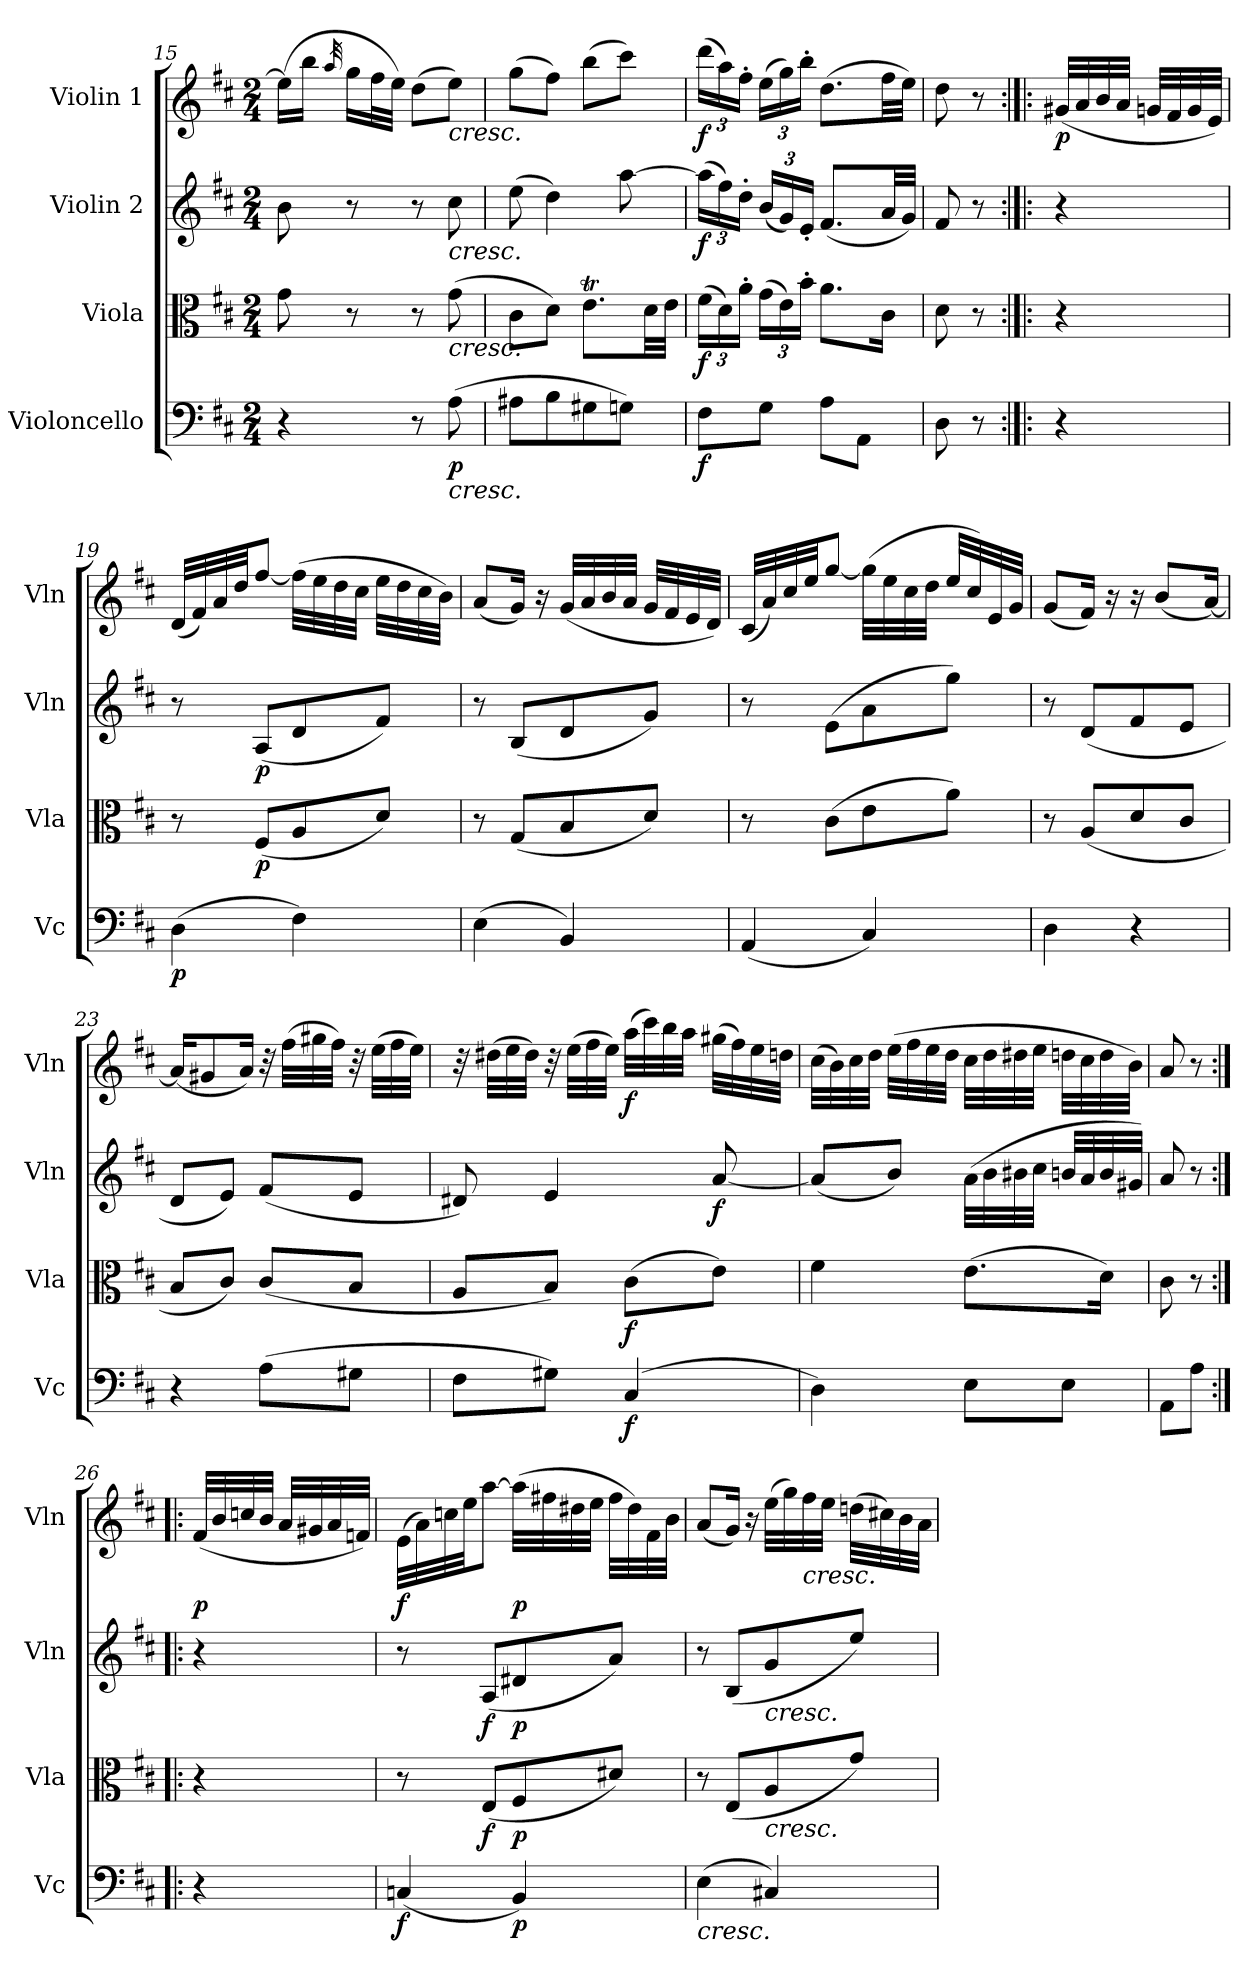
**kern	**dynam	**kern	**dynam	**kern	**dynam	**kern	**dynam
*part4	*part4	*part3	*part3	*part2	*part2	*part1	*part1
*staff4	*staff4	*staff3	*staff3	*staff2	*staff2	*staff1	*staff1
*I"Violoncello	*	*I"Viola	*	*I"Violin 2	*	*I"Violin 1	*
*I'Vc	*	*I'Vla	*	*I'Vln	*	*I'Vln	*
*clefF4	*	*clefC3	*	*clefG2	*	*clefG2	*
*k[f#c#]	*	*k[f#c#]	*	*k[f#c#]	*	*k[f#c#]	*
*M2/4	*	*M2/4	*	*M2/4	*	*M2/4	*
=15	=15	=15	=15	=15	=15	=15	=15
4r	.	8g\	.	8b\	.	(16ee\LL]	.
.	.	.	.	.	.	16bb\JJ	.
.	.	.	.	.	.	32qaa/	.
.	.	8r	.	8r	.	16gg\LL	.
.	.	.	.	.	.	32ff#\L	.
.	.	.	.	.	.	32ee\JJJ)	.
8r	.	8r	.	8r	.	(8dd\L	.
!	!	!	!	!	!	!LO:TX:b:i:t=cresc.	!
!	!	!	!	!LO:TX:b:i:t=cresc.	!	!	!
!	!	!LO:TX:b:i:t=cresc.	!	!	!	!	!
!LO:TX:b:i:t=cresc.	!	!	!	!	!	!	!
!	!LO:DY:b	!	!	!	!	!	!
(8A\	p	(8g\	.	8cc#\	.	8ee\J)	.
=16	=16	=16	=16	=16	=16	=16	=16
8A#X\L	.	8c#\L	.	(8ee\	.	(8gg\L	.
8B\	.	8d\J)	.	4dd\)	.	8ff#\J)	.
8G#X\	.	8.eT\L	.	.	.	(8bb\L	.
8Gn\J)	.	.	.	[8aa\	.	8ccc#\J)	.
.	.	32d\LL	.	.	.	.	.
.	.	32e\JJJ	.	.	.	.	.
!!LO:LB:g=z
=17	=17	=17	=17	=17	=17	=17	=17
*	*	*Xbrackettup	*	*	*	*Xbrackettup	*
!	!LO:DY:b	!	!LO:DY:b	!	!LO:DY:b	!	!LO:DY:b
8F#\L	f	(24f#\LL	f	(24aa\LL]	f	(24ddd\LL	f
.	.	24d\)	.	24ff#\)	.	24aa\)	.
.	.	24a'\JJ	.	24dd'\JJ	.	24ff#'\JJ	.
*	*	*	*	*Xbrackettup	*	*	*
8G\J	.	(24g\LL	.	(24b/LL	.	(24ee\LL	.
.	.	24e\)	.	24g/)	.	24gg\)	.
.	.	24b'\JJ	.	24e'/JJ	.	24bb'\JJ	.
8A\L	.	8.a\L	.	(8.f#/L	.	(8.dd\L	.
8AA\J	.	.	.	.	.	.	.
.	.	16c#\Jk	.	32a/LL	.	32ff#\LL	.
.	.	.	.	32g/JJJ)	.	32ee\JJJ)	.
=18	=18	=18	=18	=18	=18	=18	=18
8D\	.	8d\	.	8f#/	.	8dd\	.
8r	.	8r	.	8r	.	8r	.
=18X2:|!|:	=18X2:|!|:	=18X2:|!|:	=18X2:|!|:	=18X2:|!|:	=18X2:|!|:	=18X2:|!|:	=18X2:|!|:
!	!	!	!	!	!	!	!LO:DY:b
4r	.	4r	.	4r	.	(32g#X/LLL	p
.	.	.	.	.	.	32a/	.
.	.	.	.	.	.	32b/	.
.	.	.	.	.	.	32a/JJJ	.
.	.	.	.	.	.	32gn/LLL	.
.	.	.	.	.	.	32f#/	.
.	.	.	.	.	.	32g/	.
.	.	.	.	.	.	32e/JJJ)	.
=19	=19	=19	=19	=19	=19	=19	=19
!	!LO:DY:b	!	!	!	!	!	!
(4D\	p	8r	.	8r	.	(32d/LLL	.
.	.	.	.	.	.	32f#/)	.
.	.	.	.	.	.	32a/	.
.	.	.	.	.	.	32dd/JJ	.
!	!	!	!LO:DY:b	!	!LO:DY:b	!	!
.	.	(8F#/L	p	(8A/L	p	[8ff#/J	.
4F#\)	.	8A/	.	8d/	.	(32ff#\LLL]	.
.	.	.	.	.	.	32ee\	.
.	.	.	.	.	.	32dd\	.
.	.	.	.	.	.	32cc#\JJJ	.
.	.	8d/J)	.	8f#/J)	.	32ee\LLL	.
.	.	.	.	.	.	32dd\	.
.	.	.	.	.	.	32cc#\	.
.	.	.	.	.	.	32b\JJJ)	.
!!LO:LB:g=z
=20	=20	=20	=20	=20	=20	=20	=20
(4E\	.	8r	.	8r	.	(8a/L	.
.	.	(8G/L	.	(8B/L	.	16g/Jk)	.
.	.	.	.	.	.	16r	.
4BB/)	.	8B/	.	8d/	.	(32g/LLL	.
.	.	.	.	.	.	32a/	.
.	.	.	.	.	.	32b/	.
.	.	.	.	.	.	32a/JJJ	.
.	.	8d/J)	.	8g/J)	.	32g/LLL	.
.	.	.	.	.	.	32f#/	.
.	.	.	.	.	.	32e/	.
.	.	.	.	.	.	32d/JJJ)	.
=21	=21	=21	=21	=21	=21	=21	=21
(4AA/	.	8r	.	8r	.	(32c#/LLL	.
.	.	.	.	.	.	32a/)	.
.	.	.	.	.	.	32cc#/	.
.	.	.	.	.	.	32ee/JJ	.
.	.	(8c#\L	.	(8e\L	.	[8gg/J	.
4C#/)	.	8e\	.	8a\	.	(32gg\LLL]	.
.	.	.	.	.	.	32ee\	.
.	.	.	.	.	.	32cc#\	.
.	.	.	.	.	.	32dd\JJJ	.
.	.	8a\J)	.	8gg\J)	.	32ee/LLL	.
.	.	.	.	.	.	32cc#/)	.
.	.	.	.	.	.	32e/	.
.	.	.	.	.	.	32g/JJJ	.
=22	=22	=22	=22	=22	=22	=22	=22
4D\	.	8r	.	8r	.	(8g/L	.
.	.	(8A/L	.	(8d/L	.	16f#/Jk)	.
.	.	.	.	.	.	16r	.
4r	.	8d/	.	8f#/	.	16r	.
.	.	.	.	.	.	(8b/L	.
.	.	8c#/J	.	8e/J	.	.	.
.	.	.	.	.	.	[16a/Jk)	.
=23	=23	=23	=23	=23	=23	=23	=23
4r	.	8B/L	.	8d/L	.	(16a/KL]	.
.	.	.	.	.	.	8g#X/	.
.	.	8c#/J)	.	8e/J)	.	.	.
.	.	.	.	.	.	16a/Jk)	.
(8A\L	.	(8c#/L	.	(8f#/L	.	32r	.
.	.	.	.	.	.	(32ff#\LLL	.
.	.	.	.	.	.	32gg#X\	.
.	.	.	.	.	.	32ff#\JJJ)	.
8G#X\J	.	8B/J	.	8e/J	.	32r	.
.	.	.	.	.	.	(32ee\LLL	.
.	.	.	.	.	.	32ff#\	.
.	.	.	.	.	.	32ee\JJJ)	.
!!LO:PB:g=z
=24	=24	=24	=24	=24	=24	=24	=24
8F#\L	.	8A/L	.	8d#X/)	.	32r	.
.	.	.	.	.	.	(32dd#X\LLL	.
.	.	.	.	.	.	32ee\	.
.	.	.	.	.	.	32dd#\JJJ)	.
8G#X\J)	.	8B/J)	.	4e/	.	32r	.
.	.	.	.	.	.	(32ee\LLL	.
.	.	.	.	.	.	32ff#\	.
.	.	.	.	.	.	32ee\JJJ)	.
!	!LO:DY:b	!	!LO:DY:b	!	!	!	!LO:DY:b
(>4C#/	f	(8c#\L	f	.	.	(32aa\LLL	f
.	.	.	.	.	.	32ccc#\)	.
.	.	.	.	.	.	32bb\	.
.	.	.	.	.	.	32aa\JJJ	.
!	!	!	!	!	!LO:DY:b	!	!
.	.	8e\J)	.	[8a/	f	(32gg#X\LLL	.
.	.	.	.	.	.	32ff#\)	.
.	.	.	.	.	.	32ee\	.
.	.	.	.	.	.	32ddn\JJJ	.
=25	=25	=25	=25	=25	=25	=25	=25
4D\)	.	4f#\	.	(8a/L]	.	(32cc#\LLL	.
.	.	.	.	.	.	32b\)	.
.	.	.	.	.	.	32cc#\	.
.	.	.	.	.	.	32dd\JJJ	.
.	.	.	.	8b/J)	.	(32ee\LLL	.
.	.	.	.	.	.	32ff#\	.
.	.	.	.	.	.	32ee\	.
.	.	.	.	.	.	32dd\JJJ	.
8E\L	.	(8.e\L	.	(32a\LLL	.	32cc#\LLL	.
.	.	.	.	32b\	.	32dd\	.
.	.	.	.	32b#X\	.	32dd#X\	.
.	.	.	.	32cc#\JJJ	.	32ee\JJJ	.
8E\J	.	.	.	32bn/LLL	.	32ddn\LLL	.
.	.	.	.	32a/	.	32cc#\	.
.	.	16d\Jk)	.	32b/	.	32dd\	.
.	.	.	.	32g#X/JJJ)	.	32b\JJJ)	.
=26	=26	=26	=26	=26	=26	=26	=26
8AA\L	.	8c#\	.	8a/	.	8a/	.
8A\J	.	8r	.	8r	.	8r	.
!!LO:LB:g=z
=26X3:|!|:	=26X3:|!|:	=26X3:|!|:	=26X3:|!|:	=26X3:|!|:	=26X3:|!|:	=26X3:|!|:	=26X3:|!|:
!	!	!	!	!	!	!	!LO:DY:b
4r	.	4r	.	4r	.	(32f#/LLL	p
.	.	.	.	.	.	32b/	.
.	.	.	.	.	.	32ccn/	.
.	.	.	.	.	.	32b/JJJ	.
.	.	.	.	.	.	32a/LLL	.
.	.	.	.	.	.	32g#X/	.
.	.	.	.	.	.	32a/	.
.	.	.	.	.	.	32fn/JJJ)	.
=27	=27	=27	=27	=27	=27	=27	=27
!	!LO:DY:b	!	!	!	!	!	!LO:DY:b
(4Cn/	f	8r	.	8r	.	(32e\LLL	f
.	.	.	.	.	.	32a\)	.
.	.	.	.	.	.	32ccn\	.
.	.	.	.	.	.	32ee\JJ	.
!	!	!	!LO:DY:b	!	!LO:DY:b	!	!
.	.	(8E/L	f	(8A/L	f	[8aa\J	.
!	!LO:DY:b	!	!LO:DY:b	!	!LO:DY:b	!	!LO:DY:b
4BB/)	p	8F#/	p	8d#X/	p	(32aa\LLL]	p
.	.	.	.	.	.	32ff#X\	.
.	.	.	.	.	.	32dd#X\	.
.	.	.	.	.	.	32ee\JJJ	.
.	.	8d#X/J)	.	8a/J)	.	32ff#\LLL	.
.	.	.	.	.	.	32dd#\)	.
.	.	.	.	.	.	32f#\	.
.	.	.	.	.	.	32b\JJJ	.
=28	=28	=28	=28	=28	=28	=28	=28
!LO:TX:b:i:t=cresc.	!	!	!	!	!	!	!
(4E\	.	8r	.	8r	.	(8a/L	.
.	.	(8E/L	.	(8B/L	.	16g/Jk)	.
.	.	.	.	.	.	16r	.
!	!	!	!	!LO:TX:b:i:t=cresc.	!	!	!
!	!	!LO:TX:b:i:t=cresc.	!	!	!	!	!
4C#X/)	.	8A/	.	8g/	.	(32ee\LLL	.
.	.	.	.	.	.	32gg\)	.
!	!	!	!	!	!	!LO:TX:b:i:t=cresc.	!
.	.	.	.	.	.	32ff#\	.
.	.	.	.	.	.	32ee\JJJ	.
.	.	8g/J)	.	8ee/J)	.	(32ddn\LLL	.
.	.	.	.	.	.	32cc#X\)	.
.	.	.	.	.	.	32b\	.
.	.	.	.	.	.	32a\JJJ	.
=	=	=	=	=	=	=	=
*-	*-	*-	*-	*-	*-	*-	*-
